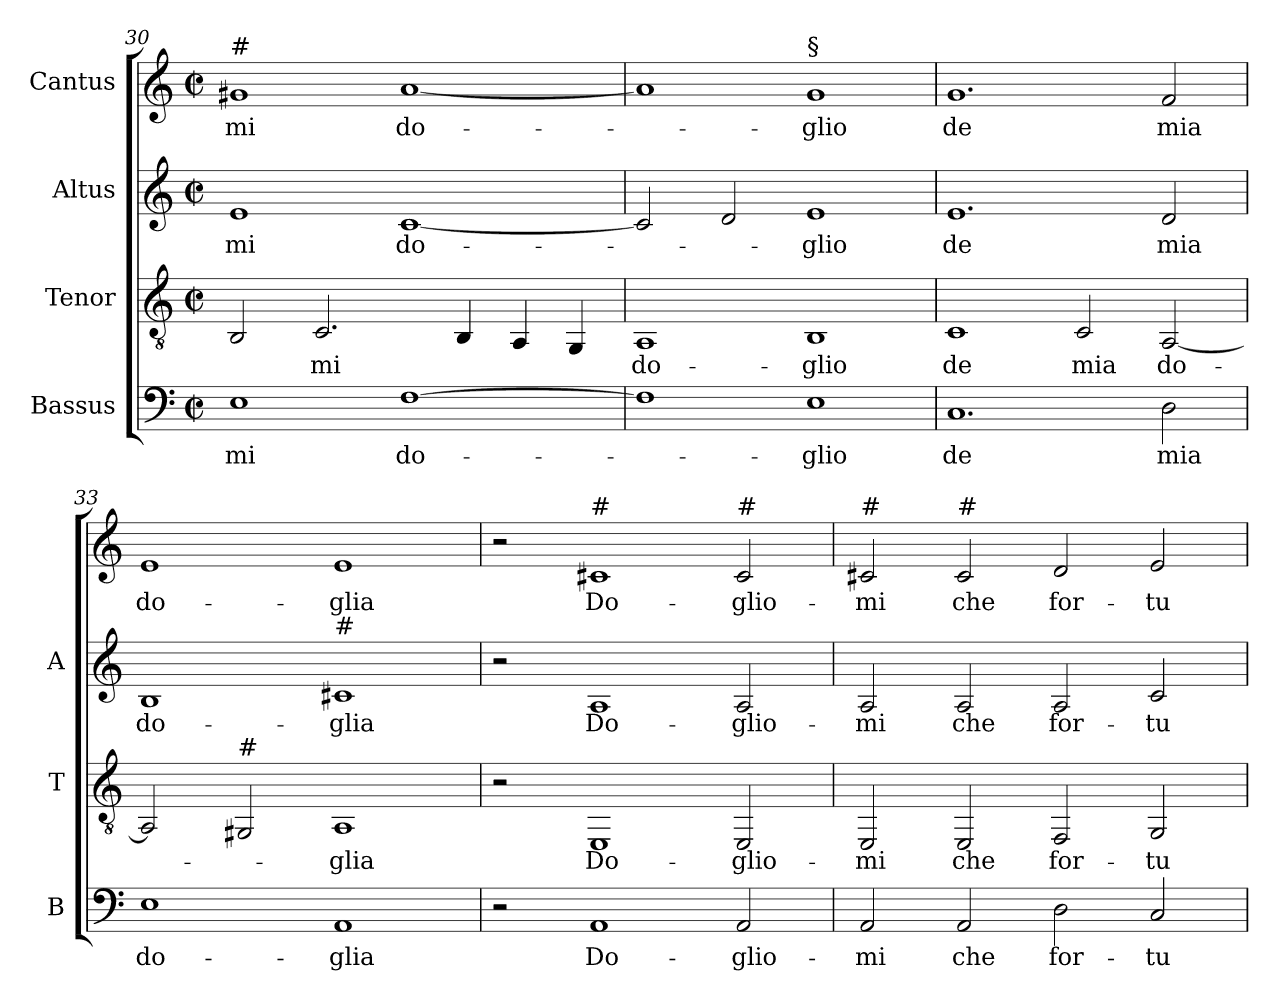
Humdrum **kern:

**kern	**text	**kern	**text	**kern	**text	**kern	**text
*part4	*part4	*part3	*part3	*part2	*part2	*part1	*part1
*staff4	*staff4	*staff3	*staff3	*staff2	*staff2	*staff1	*staff1
*I"Bassus	*	*I"Tenor	*	*I"Altus	*	*I"Cantus	*
*I'B	*	*I'T	*	*I'A	*	*	*
*clefF4	*	*clefGv2	*	*clefG2	*	*clefG2	*
*k[]	*	*k[]	*	*k[]	*	*k[]	*
*C:	*	*C:	*	*C:	*	*C:	*
*M2/2	*	*M2/2	*	*M2/2	*	*M2/2	*
*met(c|)	*	*met(c|)	*	*met(c|)	*	*met(c|)	*
=30	=30	=30	=30	=30	=30	=30	=30
!	!LO:LY:b:color=#000000	!	!	!	!	!	!
!	!	!	!	!	!LO:LY:b:color=#000000	!	!
!	!	!	!	!	!	!LO:TX:a:t=#	!
!	!	!	!	!	!	!	!LO:LY:b:color=#000000
1Ei	mi	2BBi/	.	1ei	mi	1g#i	mi
!	!	!	!LO:LY:b:color=#000000	!	!	!	!
.	.	2.Ci/	mi	.	.	.	.
!	!LO:LY:b:color=#000000	!	!	!	!	!	!
!	!	!	!	!	!LO:LY:b:color=#000000	!	!
!	!	!	!	!	!	!	!LO:LY:b:color=#000000
[>1Fi	do-	.	.	[<1ci	do-	[<1ai	do-
.	.	4BBi/	.	.	.	.	.
.	.	4AAi/	.	.	.	.	.
.	.	4GGi/	.	.	.	.	.
=31	=31	=31	=31	=31	=31	=31	=31
!	!	!	!LO:LY:b:color=#000000	!	!	!	!
1Fi]	.	1AAi	do-	2ci/]	.	1ai]	.
.	.	.	.	2di/	.	.	.
!	!LO:LY:b:color=#000000	!	!	!	!	!	!
!	!	!	!LO:LY:b:color=#000000	!	!	!	!
!	!	!	!	!	!LO:LY:b:color=#000000	!	!
!	!	!	!	!	!	!LO:TX:a:t=§	!
!	!	!	!	!	!	!	!LO:LY:b:color=#000000
1Ei	-glio	1BBi	-glio	1ei	-glio	1gi	-glio
=32	=32	=32	=32	=32	=32	=32	=32
!	!LO:LY:b:color=#000000	!	!	!	!	!	!
!	!	!	!LO:LY:b:color=#000000	!	!	!	!
!	!	!	!	!	!LO:LY:b:color=#000000	!	!
!	!	!	!	!	!	!	!LO:LY:b:color=#000000
1.Ci	de	1Ci	de	1.ei	de	1.gi	de
!	!	!	!LO:LY:b:color=#000000	!	!	!	!
.	.	2Ci/	mia	.	.	.	.
!	!LO:LY:b:color=#000000	!	!	!	!	!	!
!	!	!	!LO:LY:b:color=#000000	!	!	!	!
!	!	!	!	!	!LO:LY:b:color=#000000	!	!
!	!	!	!	!	!	!	!LO:LY:b:color=#000000
2Di\	mia	[<2AAi/	do-	2di/	mia	2fi/	mia
=33	=33	=33	=33	=33	=33	=33	=33
!	!LO:LY:b:color=#000000	!	!	!	!	!	!
!	!	!	!	!	!LO:LY:b:color=#000000	!	!
!	!	!	!	!	!	!	!LO:LY:b:color=#000000
1Ei	do-	2AAi/]	.	1Bi	do-	1ei	do-
!	!	!LO:TX:a:t=#	!	!	!	!	!
.	.	2GG#i/	.	.	.	.	.
!	!LO:LY:b:color=#000000	!	!	!	!	!	!
!	!	!	!LO:LY:b:color=#000000	!	!	!	!
!	!	!	!	!	!LO:LY:b:color=#000000	!	!
!	!	!	!	!LO:TX:a:t=#	!	!	!
!	!	!	!	!	!	!	!LO:LY:b:color=#000000
1AAi	-glia	1AAi	-glia	1c#i	-glia	1ei	-glia
=34	=34	=34	=34	=34	=34	=34	=34
2r	.	2r	.	2r	.	2r	.
!	!LO:LY:b:color=#000000	!	!	!	!	!	!
!	!	!	!LO:LY:b:color=#000000	!	!	!	!
!	!	!	!	!	!LO:LY:b:color=#000000	!	!
!	!	!	!	!	!	!LO:TX:a:t=#	!
!	!	!	!	!	!	!	!LO:LY:b:color=#000000
1AAi	Do-	1EEi	Do-	1Ai	Do-	1c#i	Do-
!	!LO:LY:b:color=#000000	!	!	!	!	!	!
!	!	!	!LO:LY:b:color=#000000	!	!	!	!
!	!	!	!	!	!LO:LY:b:color=#000000	!	!
!	!	!	!	!	!	!LO:TX:a:t=#	!
!	!	!	!	!	!	!	!LO:LY:b:color=#000000
2AAi/	-glio-	2EEi/	-glio-	2Ai/	-glio-	2c#i/	-glio-
!!LO:LB:g=z
=35	=35	=35	=35	=35	=35	=35	=35
!	!LO:LY:b:color=#000000	!	!	!	!	!	!
!	!	!	!LO:LY:b:color=#000000	!	!	!	!
!	!	!	!	!	!LO:LY:b:color=#000000	!	!
!	!	!	!	!	!	!LO:TX:a:t=#	!
!	!	!	!	!	!	!	!LO:LY:b:color=#000000
2AAi/	-mi	2EEi/	-mi	2Ai/	-mi	2c#i/	-mi
!	!LO:LY:b:color=#000000	!	!	!	!	!	!
!	!	!	!LO:LY:b:color=#000000	!	!	!	!
!	!	!	!	!	!LO:LY:b:color=#000000	!	!
!	!	!	!	!	!	!LO:TX:a:t=#	!
!	!	!	!	!	!	!	!LO:LY:b:color=#000000
2AAi/	che	2EEi/	che	2Ai/	che	2c#i/	che
!	!LO:LY:b:color=#000000	!	!	!	!	!	!
!	!	!	!LO:LY:b:color=#000000	!	!	!	!
!	!	!	!	!	!LO:LY:b:color=#000000	!	!
!	!	!	!	!	!	!	!LO:LY:b:color=#000000
2Di\	for-	2FFi/	for-	2Ai/	for-	2di/	for-
!	!LO:LY:b:color=#000000	!	!	!	!	!	!
!	!	!	!LO:LY:b:color=#000000	!	!	!	!
!	!	!	!	!	!LO:LY:b:color=#000000	!	!
!	!	!	!	!	!	!	!LO:LY:b:color=#000000
2Ci/	-tu-	2GGi/	-tu-	2ci/	-tu-	2ei/	-tu-
=	=	=	=	=	=	=	=
*-	*-	*-	*-	*-	*-	*-	*-
